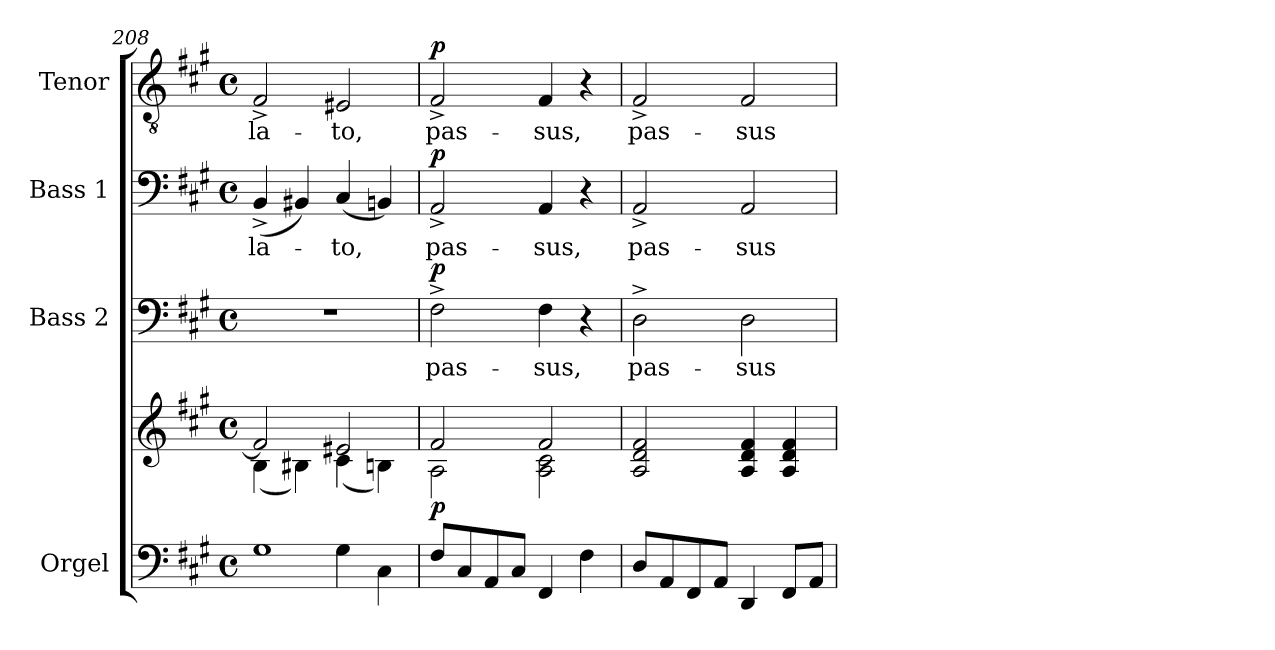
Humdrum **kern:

**kern	**kern	**dynam	**kern	**text	**dynam	**kern	**text	**dynam	**kern	**text	**dynam
*part4	*part4	*part4	*part3	*part3	*part3	*part2	*part2	*part2	*part1	*part1	*part1
*staff5	*staff4	*staff4/5	*staff3	*staff3	*staff3	*staff2	*staff2	*staff2	*staff1	*staff1	*staff1
*I"Orgel	*	*	*I"Bass 2	*	*	*I"Bass 1	*	*	*I"Tenor	*	*
*I'Org.	*	*	*I'B2.	*	*	*I'B1.	*	*	*I'T.	*	*
!!LO:PB:g=z
*clefF4	*clefG2	*	*clefF4	*	*	*clefF4	*	*	*clefGv2	*	*
*k[f#c#g#]	*k[f#c#g#]	*	*k[f#c#g#]	*	*	*k[f#c#g#]	*	*	*k[f#c#g#]	*	*
*A:	*A:	*	*A:	*	*	*A:	*	*	*A:	*	*
*M4/4	*M4/4	*	*M4/4	*	*	*M4/4	*	*	*M4/4	*	*
*met(c)	*met(c)	*	*met(c)	*	*	*met(c)	*	*	*met(c)	*	*
=208	=208	=208	=208	=208	=208	=208	=208	=208	=208	=208	=208
*^	*^	*	*	*	*	*	*	*	*	*	*
!	!	!	!	!	!	!	!	!	!LO:LY:b	!	!	!LO:LY:b	!
1G#	2ryy	2f#/]	(<4B\	.	1r	.	.	(<4BB^>/	-la-	.	2F#^>/	-la-	.
.	.	.	4B#X\)	.	.	.	.	4BB#X/)	.	.	.	.	.
!	!	!	!	!	!	!	!	!	!LO:LY:b	!	!	!LO:LY:b	!
.	4G#\	2e#X/	(<4c#\	.	.	.	.	(<4C#/	-to,	.	2E#X/	-to,	.
.	4C#\	.	4Bn\)	.	.	.	.	4BBn/)	.	.	.	.	.
=209	=209	=209	=209	=209	=209	=209	=209	=209	=209	=209	=209	=209	=209
!	!	!	!	!LO:DY:b	!	!LO:LY:b	!LO:DY:a	!	!LO:LY:b	!LO:DY:a	!	!LO:LY:b	!LO:DY:a
*v	*v	*	*	*	*	*	*	*	*	*	*	*	*
8F#/L	2f#/	2A\	p	2F#^>\	pas-	p	2AA^>/	pas-	p	2F#^>/	pas-	p
8C#/	.	.	.	.	.	.	.	.	.	.	.	.
8AA/	.	.	.	.	.	.	.	.	.	.	.	.
8C#/J	.	.	.	.	.	.	.	.	.	.	.	.
!	!	!	!	!	!LO:LY:b	!	!	!LO:LY:b	!	!	!LO:LY:b	!
4FF#/	2f#/	2A\ 2c#\	.	4F#\	-sus,	.	4AA/	-sus,	.	4F#/	-sus,	.
4F#\	.	.	.	4r	.	.	4r	.	.	4r	.	.
*	*v	*v	*	*	*	*	*	*	*	*	*	*
=210	=210	=210	=210	=210	=210	=210	=210	=210	=210	=210	=210
!	!	!	!	!LO:LY:b	!	!	!LO:LY:b	!	!	!LO:LY:b	!
8D/L	2A/ 2d/ 2f#/	.	2D^>\	pas-	.	2AA^>/	pas-	.	2F#^>/	pas-	.
8AA/	.	.	.	.	.	.	.	.	.	.	.
8FF#/	.	.	.	.	.	.	.	.	.	.	.
8AA/J	.	.	.	.	.	.	.	.	.	.	.
!	!	!	!	!LO:LY:b	!	!	!LO:LY:b	!	!	!LO:LY:b	!
4DD/	4A/ 4d/ 4f#/	.	2D\	-sus	.	2AA/	-sus	.	2F#/	-sus	.
8FF#/L	4A/ 4d/ 4f#/	.	.	.	.	.	.	.	.	.	.
8AA/J	.	.	.	.	.	.	.	.	.	.	.
=	=	=	=	=	=	=	=	=	=	=	=
*-	*-	*-	*-	*-	*-	*-	*-	*-	*-	*-	*-
